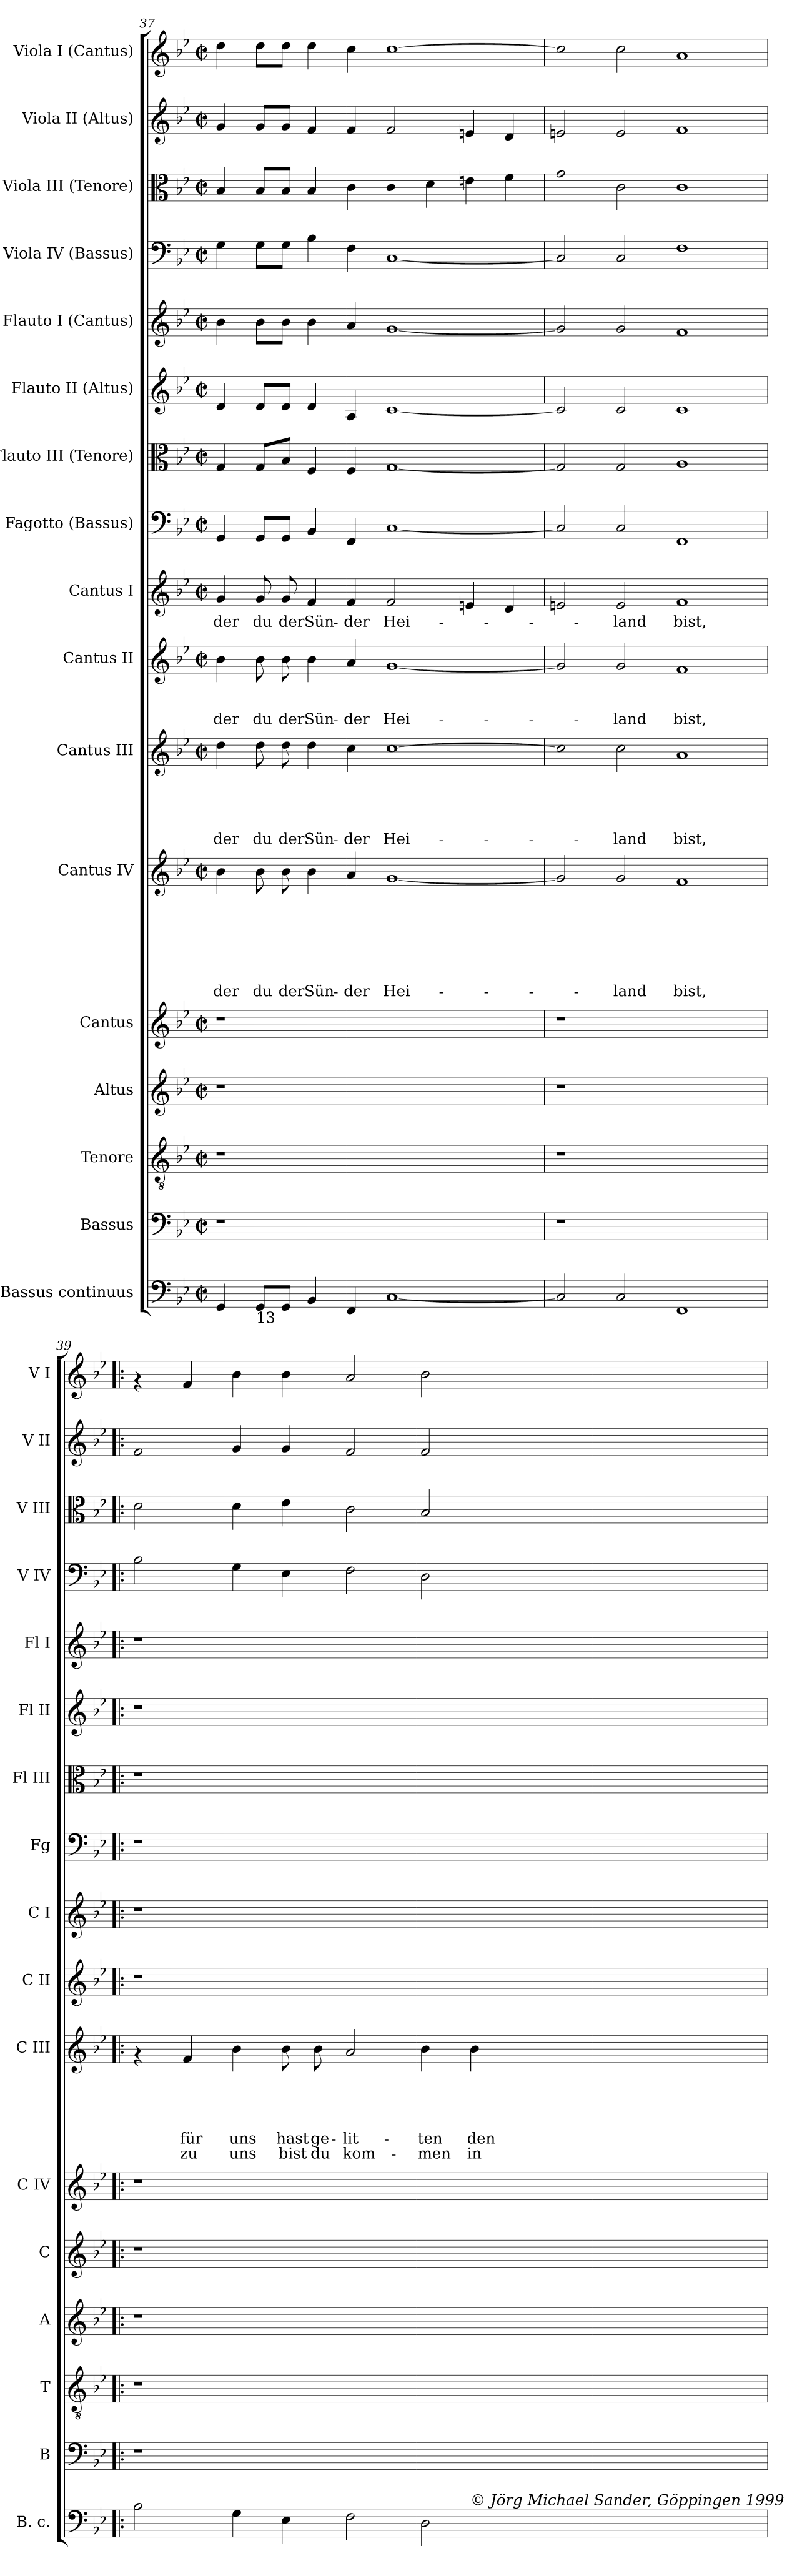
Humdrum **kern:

**kern	**kern	**kern	**kern	**kern	**kern	**text	**text	**text	**text	**text	**text	**text	**kern	**text	**text	**text	**text	**text	**text	**kern	**text	**text	**text	**kern	**text	**kern	**kern	**kern	**kern	**kern	**kern	**kern	**kern
*part17	*part16	*part15	*part14	*part13	*part12	*part12	*part12	*part12	*part12	*part12	*part12	*part12	*part11	*part11	*part11	*part11	*part11	*part11	*part11	*part10	*part10	*part10	*part10	*part9	*part9	*part8	*part7	*part6	*part5	*part4	*part3	*part2	*part1
*staff17	*staff16	*staff15	*staff14	*staff13	*staff12	*staff12	*staff12	*staff12	*staff12	*staff12	*staff12	*staff12	*staff11	*staff11	*staff11	*staff11	*staff11	*staff11	*staff11	*staff10	*staff10	*staff10	*staff10	*staff9	*staff9	*staff8	*staff7	*staff6	*staff5	*staff4	*staff3	*staff2	*staff1
*I"Bassus continuus	*I"Bassus	*I"Tenore	*I"Altus	*I"Cantus	*I"Cantus IV	*	*	*	*	*	*	*	*I"Cantus III	*	*	*	*	*	*	*I"Cantus II	*	*	*	*I"Cantus I	*	*I"Fagotto (Bassus)	*I"Flauto III (Tenore)	*I"Flauto II (Altus)	*I"Flauto I (Cantus)	*I"Viola IV (Bassus)	*I"Viola III (Tenore)	*I"Viola II (Altus)	*I"Viola I (Cantus)
*I'B. c.	*I'B	*I'T	*I'A	*I'C	*I'C IV	*	*	*	*	*	*	*	*I'C III	*	*	*	*	*	*	*I'C II	*	*	*	*I'C I	*	*I'Fg	*I'Fl III	*I'Fl II	*I'Fl I	*I'V IV	*I'V III	*I'V II	*I'V I
*clefF4	*clefF4	*clefGv2	*clefG2	*clefG2	*clefG2	*	*	*	*	*	*	*	*clefG2	*	*	*	*	*	*	*clefG2	*	*	*	*clefG2	*	*clefF4	*clefC3	*clefG2	*clefG2	*clefF4	*clefC3	*clefG2	*clefG2
*k[b-e-]	*k[b-e-]	*k[b-e-]	*k[b-e-]	*k[b-e-]	*k[b-e-]	*	*	*	*	*	*	*	*k[b-e-]	*	*	*	*	*	*	*k[b-e-]	*	*	*	*k[b-e-]	*	*k[b-e-]	*k[b-e-]	*k[b-e-]	*k[b-e-]	*k[b-e-]	*k[b-e-]	*k[b-e-]	*k[b-e-]
*B-:	*B-:	*B-:	*B-:	*B-:	*B-:	*	*	*	*	*	*	*	*B-:	*	*	*	*	*	*	*B-:	*	*	*	*B-:	*	*B-:	*B-:	*B-:	*B-:	*B-:	*B-:	*B-:	*B-:
*M2/2	*M2/2	*M2/2	*M2/2	*M2/2	*M2/2	*	*	*	*	*	*	*	*M2/2	*	*	*	*	*	*	*M2/2	*	*	*	*M2/2	*	*M2/2	*M2/2	*M2/2	*M2/2	*M2/2	*M2/2	*M2/2	*M2/2
*met(c|)	*met(c|)	*met(c|)	*met(c|)	*met(c|)	*met(c|)	*	*	*	*	*	*	*	*met(c|)	*	*	*	*	*	*	*met(c|)	*	*	*	*met(c|)	*	*met(c|)	*met(c|)	*met(c|)	*met(c|)	*met(c|)	*met(c|)	*met(c|)	*met(c|)
=37	=37	=37	=37	=37	=37	=37	=37	=37	=37	=37	=37	=37	=37	=37	=37	=37	=37	=37	=37	=37	=37	=37	=37	=37	=37	=37	=37	=37	=37	=37	=37	=37	=37
!	!	!	!	!	!	!	!	!	!	!	!	!LO:LY:b	!	!	!	!	!	!LO:LY:b	!	!	!	!	!LO:LY:b	!	!LO:LY:b	!	!	!	!	!	!	!	!
4GG/	1r	1r	1r	1r	4b-\	.	.	.	.	.	.	der	4dd\	.	.	.	.	der	.	4b-\	.	.	der	4g/	der	4GG/	4G/	4d/	4b-\	4G\	4B-/	4g/	4dd\
!LO:TX:b:t=13	!	!	!	!	!	!	!	!	!	!	!	!	!	!	!	!	!	!	!	!	!	!	!	!	!	!	!	!	!	!	!	!	!
!	!	!	!	!	!	!	!	!	!	!	!	!LO:LY:b	!	!	!	!	!	!LO:LY:b	!	!	!	!	!LO:LY:b	!	!LO:LY:b	!	!	!	!	!	!	!	!
8GG/L	.	.	.	.	8b-\	.	.	.	.	.	.	du	8dd\	.	.	.	.	du	.	8b-\	.	.	du	8g/	du	8GG/L	8G/L	8d/L	8b-\L	8G\L	8B-/L	8g/L	8dd\L
!	!	!	!	!	!	!	!	!	!	!	!	!LO:LY:b	!	!	!	!	!	!LO:LY:b	!	!	!	!	!LO:LY:b	!	!LO:LY:b	!	!	!	!	!	!	!	!
8GG/J	.	.	.	.	8b-\	.	.	.	.	.	.	der	8dd\	.	.	.	.	der	.	8b-\	.	.	der	8g/	der	8GG/J	8B-/J	8d/J	8b-\J	8G\J	8B-/J	8g/J	8dd\J
!	!	!	!	!	!	!	!	!	!	!	!	!LO:LY:b	!	!	!	!	!	!LO:LY:b	!	!	!	!	!LO:LY:b	!	!LO:LY:b	!	!	!	!	!	!	!	!
4BB-/	.	.	.	.	4b-\	.	.	.	.	.	.	Sün-	4dd\	.	.	.	.	Sün-	.	4b-\	.	.	Sün-	4f/	Sün-	4BB-/	4F/	4d/	4b-\	4B-\	4B-/	4f/	4dd\
!	!	!	!	!	!	!	!	!	!	!	!	!LO:LY:b	!	!	!	!	!	!LO:LY:b	!	!	!	!	!LO:LY:b	!	!LO:LY:b	!	!	!	!	!	!	!	!
4FF/	.	.	.	.	4a/	.	.	.	.	.	.	-der	4cc\	.	.	.	.	-der	.	4a/	.	.	-der	4f/	-der	4FF/	4F/	4A/	4a/	4F\	4c\	4f/	4cc\
!	!	!	!	!	!	!	!	!	!	!	!	!LO:LY:b	!	!	!	!	!	!LO:LY:b	!	!	!	!	!LO:LY:b	!	!LO:LY:b	!	!	!	!	!	!	!	!
[<1C	1ryy	1ryy	1ryy	1ryy	[<1g	.	.	.	.	.	.	Hei-	[>1cc	.	.	.	.	Hei-	.	[<1g	.	.	Hei-	2f/	Hei-	[<1C	[<1G	[<1c	[<1g	[<1C	4c\	2f/	[>1cc
.	.	.	.	.	.	.	.	.	.	.	.	.	.	.	.	.	.	.	.	.	.	.	.	.	.	.	.	.	.	.	4d\	.	.
.	.	.	.	.	.	.	.	.	.	.	.	.	.	.	.	.	.	.	.	.	.	.	.	4en/	.	.	.	.	.	.	4en\	4en/	.
.	.	.	.	.	.	.	.	.	.	.	.	.	.	.	.	.	.	.	.	.	.	.	.	4d/	.	.	.	.	.	.	4f\	4d/	.
=38	=38	=38	=38	=38	=38	=38	=38	=38	=38	=38	=38	=38	=38	=38	=38	=38	=38	=38	=38	=38	=38	=38	=38	=38	=38	=38	=38	=38	=38	=38	=38	=38	=38
2C/]	1r	1r	1r	1r	2g/]	.	.	.	.	.	.	.	2cc\]	.	.	.	.	.	.	2g/]	.	.	.	2en/	.	2C/]	2G/]	2c/]	2g/]	2C/]	2g\	2en/	2cc\]
!	!	!	!	!	!	!	!	!	!	!	!	!LO:LY:b	!	!	!	!	!	!LO:LY:b	!	!	!	!	!LO:LY:b	!	!LO:LY:b	!	!	!	!	!	!	!	!
2C/	.	.	.	.	2g/	.	.	.	.	.	.	-land	2cc\	.	.	.	.	-land	.	2g/	.	.	-land	2e/	-land	2C/	2G/	2c/	2g/	2C/	2c\	2e/	2cc\
!	!	!	!	!	!	!	!	!	!	!	!	!LO:LY:b	!	!	!	!	!	!LO:LY:b	!	!	!	!	!LO:LY:b	!	!LO:LY:b	!	!	!	!	!	!	!	!
1FF	1ryy	1ryy	1ryy	1ryy	1f	.	.	.	.	.	.	bist,	1a	.	.	.	.	bist,	.	1f	.	.	bist,	1f	bist,	1FF	1A	1c	1f	1F	1c	1f	1a
!!LO:PB:g=z
=39!|:	=39!|:	=39!|:	=39!|:	=39!|:	=39!|:	=39!|:	=39!|:	=39!|:	=39!|:	=39!|:	=39!|:	=39!|:	=39!|:	=39!|:	=39!|:	=39!|:	=39!|:	=39!|:	=39!|:	=39!|:	=39!|:	=39!|:	=39!|:	=39!|:	=39!|:	=39!|:	=39!|:	=39!|:	=39!|:	=39!|:	=39!|:	=39!|:	=39!|:
*^	*	*	*	*	*	*	*	*	*	*	*	*	*	*	*	*	*	*	*	*	*	*	*	*	*	*	*	*	*	*	*	*	*
2B-\	1..ryy	1r	1r	1r	1r	1r	.	.	.	.	.	.	.	4rf	.	.	.	.	.	.	1r	.	.	.	1r	.	1r	1r	1r	1r	2B-\	2d\	2f/	4rf
!	!	!	!	!	!	!	!	!	!	!	!	!	!	!	!	!	!	!	!LO:LY:b	!LO:LY:b	!	!	!	!	!	!	!	!	!	!	!	!	!	!
.	.	.	.	.	.	.	.	.	.	.	.	.	.	4f/	.	.	.	.	für	zu	.	.	.	.	.	.	.	.	.	.	.	.	.	4f/
!	!	!	!	!	!	!	!	!	!	!	!	!	!	!	!	!	!	!	!LO:LY:b	!LO:LY:b	!	!	!	!	!	!	!	!	!	!	!	!	!	!
4G\	.	.	.	.	.	.	.	.	.	.	.	.	.	4b-\	.	.	.	.	uns	uns	.	.	.	.	.	.	.	.	.	.	4G\	4d\	4g/	4b-\
!	!	!	!	!	!	!	!	!	!	!	!	!	!	!	!	!	!	!	!LO:LY:b	!LO:LY:b	!	!	!	!	!	!	!	!	!	!	!	!	!	!
4E-\	.	.	.	.	.	.	.	.	.	.	.	.	.	8b-\	.	.	.	.	hast	bist	.	.	.	.	.	.	.	.	.	.	4E-\	4e-\	4g/	4b-\
!	!	!	!	!	!	!	!	!	!	!	!	!	!	!	!	!	!	!	!LO:LY:b	!LO:LY:b	!	!	!	!	!	!	!	!	!	!	!	!	!	!
.	.	.	.	.	.	.	.	.	.	.	.	.	.	8b-\	.	.	.	.	ge-	du	.	.	.	.	.	.	.	.	.	.	.	.	.	.
!	!	!	!	!	!	!	!	!	!	!	!	!	!	!	!	!	!	!	!LO:LY:b	!LO:LY:b	!	!	!	!	!	!	!	!	!	!	!	!	!	!
2F\	.	1ryy	1ryy	1ryy	1ryy	1ryy	.	.	.	.	.	.	.	2a/	.	.	.	.	-lit-	kom-	1ryy	.	.	.	1ryy	.	1ryy	1ryy	1ryy	1ryy	2F\	2c\	2f/	2a/
!	!	!	!	!	!	!	!	!	!	!	!	!	!	!	!	!	!	!	!LO:LY:b	!LO:LY:b	!	!	!	!	!	!	!	!	!	!	!	!	!	!
2D\	.	.	.	.	.	.	.	.	.	.	.	.	.	4b-\	.	.	.	.	-ten	-men	.	.	.	.	.	.	.	.	.	.	2D\	2B-/	2f/	2b-\
!	!LO:TX:a:i:t=© Jörg Michael Sander, Göppingen 1999	!	!	!	!	!	!	!	!	!	!	!	!	!	!	!	!	!	!	!	!	!	!	!	!	!	!	!	!	!	!	!	!	!
!	!	!	!	!	!	!	!	!	!	!	!	!	!	!	!	!	!	!	!LO:LY:b	!LO:LY:b	!	!	!	!	!	!	!	!	!	!	!	!	!	!
.	4ryy	.	.	.	.	.	.	.	.	.	.	.	.	4b-\	.	.	.	.	den	in	.	.	.	.	.	.	.	.	.	.	.	.	.	.
*v	*v	*	*	*	*	*	*	*	*	*	*	*	*	*	*	*	*	*	*	*	*	*	*	*	*	*	*	*	*	*	*	*	*	*
=	=	=	=	=	=	=	=	=	=	=	=	=	=	=	=	=	=	=	=	=	=	=	=	=	=	=	=	=	=	=	=	=	=
*-	*-	*-	*-	*-	*-	*-	*-	*-	*-	*-	*-	*-	*-	*-	*-	*-	*-	*-	*-	*-	*-	*-	*-	*-	*-	*-	*-	*-	*-	*-	*-	*-	*-
